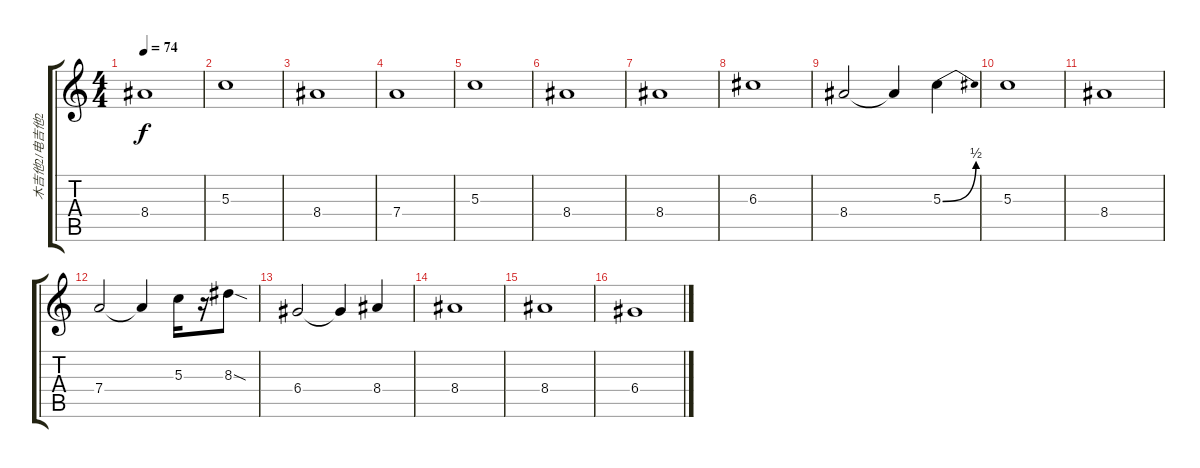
\track ("木吉他2/电吉他2" "木吉他2/电吉他2") {instrument distortionguitar}
\staff {score tabs}
\tuning (E4 B3 G3 D3 A2 E2) {hide}
\ts (4 4)
\tempo 74
\clef g2
\ks c
8.4.1{dy f} |
5.3.1 |
8.4.1 |
7.4.1 |
5.3.1 |
8.4.1 |
8.4.1 |
6.3.1 |
8.4.2 8.4{t}.4 5.3{be (bend 0 0 60 2)}.4 |
5.3.1 |
8.4.1 |
7.4.2 7.4{t}.4 5.3.16 r.16 8.3{sod}.8 |
6.4.2 6.4{t}.4 8.4.4 |
8.4.1 |
8.4.1 |
6.4.1
